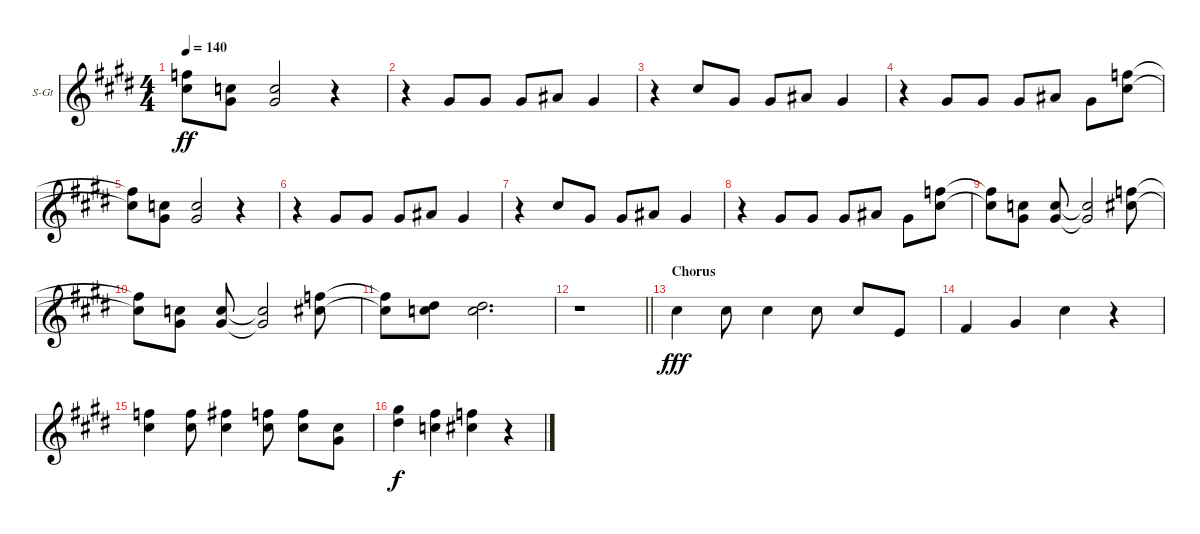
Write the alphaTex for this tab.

\bracketExtendMode groupsimilarinstruments
\firstSystemTrackNameOrientation horizontal
\otherSystemsTrackNameOrientation horizontal
\track ("Billi Joe [voice]" "S-Gt") {instrument tenorsax}
\staff {score}
\tuning (E4 B3 G3 D3 A2 E2)
\displaytranspose 12
\ts (4 4)
\tempo 140
\clef g2
\ks e
(10.3{t} 11.4{t}).8{dy ff} (10.4 11.5).8 (10.4 11.5).2 r.4 |
r.4 6.4.8 6.4.8 6.4.8 8.4.8 6.4.4 |
r.4 11.4.8 6.4.8 6.4.8 8.4.8 6.4.4 |
r.4 6.4.8 6.4.8 6.4.8 8.4.8 6.4.8 (10.3 11.4).8 |
(10.3{t} 11.4{t}).8 (10.4 11.5).8 (10.4 11.5).2 r.4 |
r.4 6.4.8 6.4.8 6.4.8 8.4.8 6.4.4 |
r.4 11.4.8 6.4.8 6.4.8 8.4.8 6.4.4 |
r.4 6.4.8 6.4.8 6.4.8 8.4.8 6.4.8 (10.3 11.4).8 |
(10.3{t} 11.4{t}).8 (5.3 6.4).8 (5.3 6.4).8 (5.3{t} 6.4{t}).2 (10.3 11.4).8 |
(10.3{t} 11.4{t}).8 (5.3 6.4).8 (5.3 6.4).8 (5.3{t} 6.4{t}).2 (10.3 11.4).8 |
(10.3{t} 11.4{t}).8 (8.3 10.4).8 (8.3 10.4).2{d} |
\barLineRight lightlight
r.1 |
\section ("" "Chorus")
6.3.4{dy fff} 6.3.8 6.3.4 6.3.8 6.3.8 2.4.8 |
4.4.4 6.4.4 6.3.4 r.4 |
(6.2 6.3).4 (6.2 6.3).8 (7.2 6.3).4 (6.2 6.3).8 (6.2 6.3).8 (2.2 1.3).8 |
(4.1 4.2).4{dy f} (2.1 1.2).4 (1.1 2.2).4 r.4
